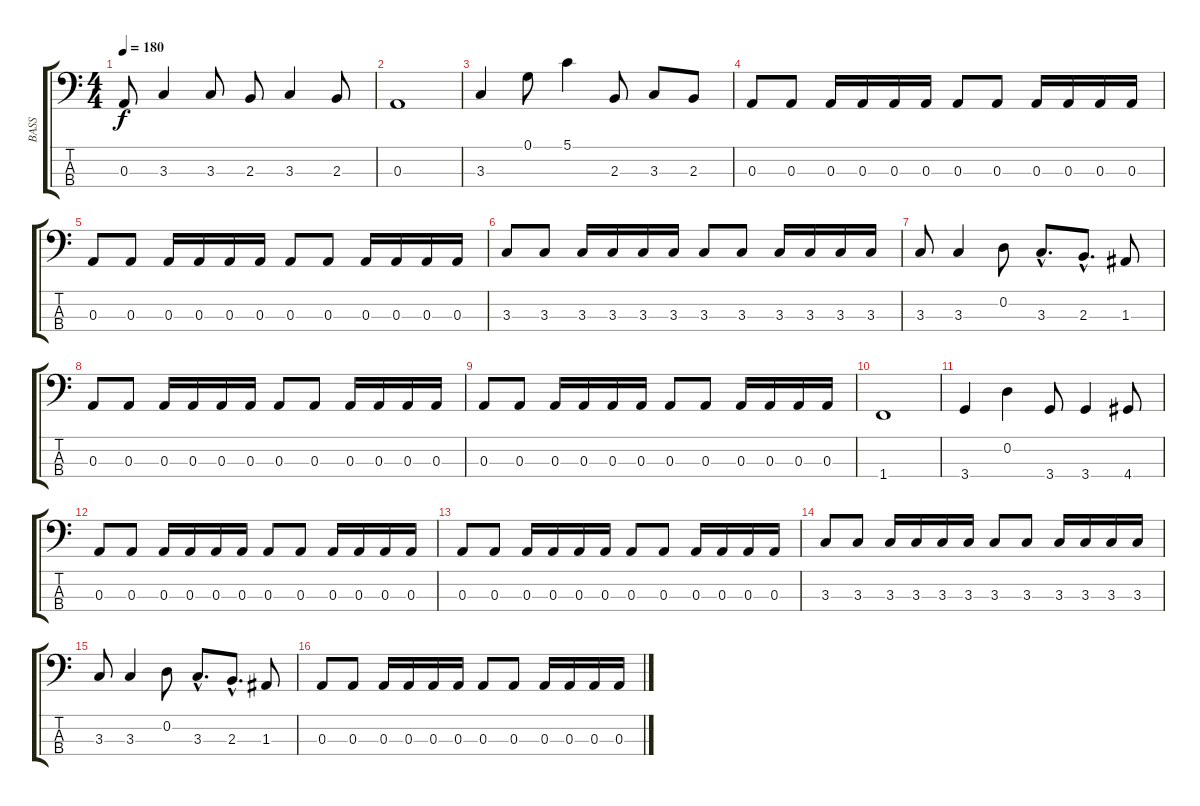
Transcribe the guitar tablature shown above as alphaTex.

\track ("BASS" "BASS") {instrument electricbassfinger}
\staff {score tabs}
\tuning (G2 D2 A1 E1) {hide}
\ts (4 4)
\tempo 180
\clef f4
\ks c
0.3.8{dy f} 3.3.4 3.3.8 2.3.8 3.3.4 2.3.8 |
0.3.1 |
3.3.4 0.1.8 5.1.4 2.3.8 3.3.8 2.3.8 |
0.3.8 0.3.8 0.3.16 0.3.16 0.3.16 0.3.16 0.3.8 0.3.8 0.3.16 0.3.16 0.3.16 0.3.16 |
0.3.8 0.3.8 0.3.16 0.3.16 0.3.16 0.3.16 0.3.8 0.3.8 0.3.16 0.3.16 0.3.16 0.3.16 |
3.3.8 3.3.8 3.3.16 3.3.16 3.3.16 3.3.16 3.3.8 3.3.8 3.3.16 3.3.16 3.3.16 3.3.16 |
3.3.8 3.3.4 0.2.8 3.3{hac}.8{d} 2.3{hac}.8{d} 1.3.8 |
0.3.8 0.3.8 0.3.16 0.3.16 0.3.16 0.3.16 0.3.8 0.3.8 0.3.16 0.3.16 0.3.16 0.3.16 |
0.3.8 0.3.8 0.3.16 0.3.16 0.3.16 0.3.16 0.3.8 0.3.8 0.3.16 0.3.16 0.3.16 0.3.16 |
1.4.1 |
3.4.4 0.2.4 3.4.8 3.4.4 4.4.8 |
0.3.8 0.3.8 0.3.16 0.3.16 0.3.16 0.3.16 0.3.8 0.3.8 0.3.16 0.3.16 0.3.16 0.3.16 |
0.3.8 0.3.8 0.3.16 0.3.16 0.3.16 0.3.16 0.3.8 0.3.8 0.3.16 0.3.16 0.3.16 0.3.16 |
3.3.8 3.3.8 3.3.16 3.3.16 3.3.16 3.3.16 3.3.8 3.3.8 3.3.16 3.3.16 3.3.16 3.3.16 |
3.3.8 3.3.4 0.2.8 3.3{hac}.8{d} 2.3{hac}.8{d} 1.3.8 |
0.3.8 0.3.8 0.3.16 0.3.16 0.3.16 0.3.16 0.3.8 0.3.8 0.3.16 0.3.16 0.3.16 0.3.16
